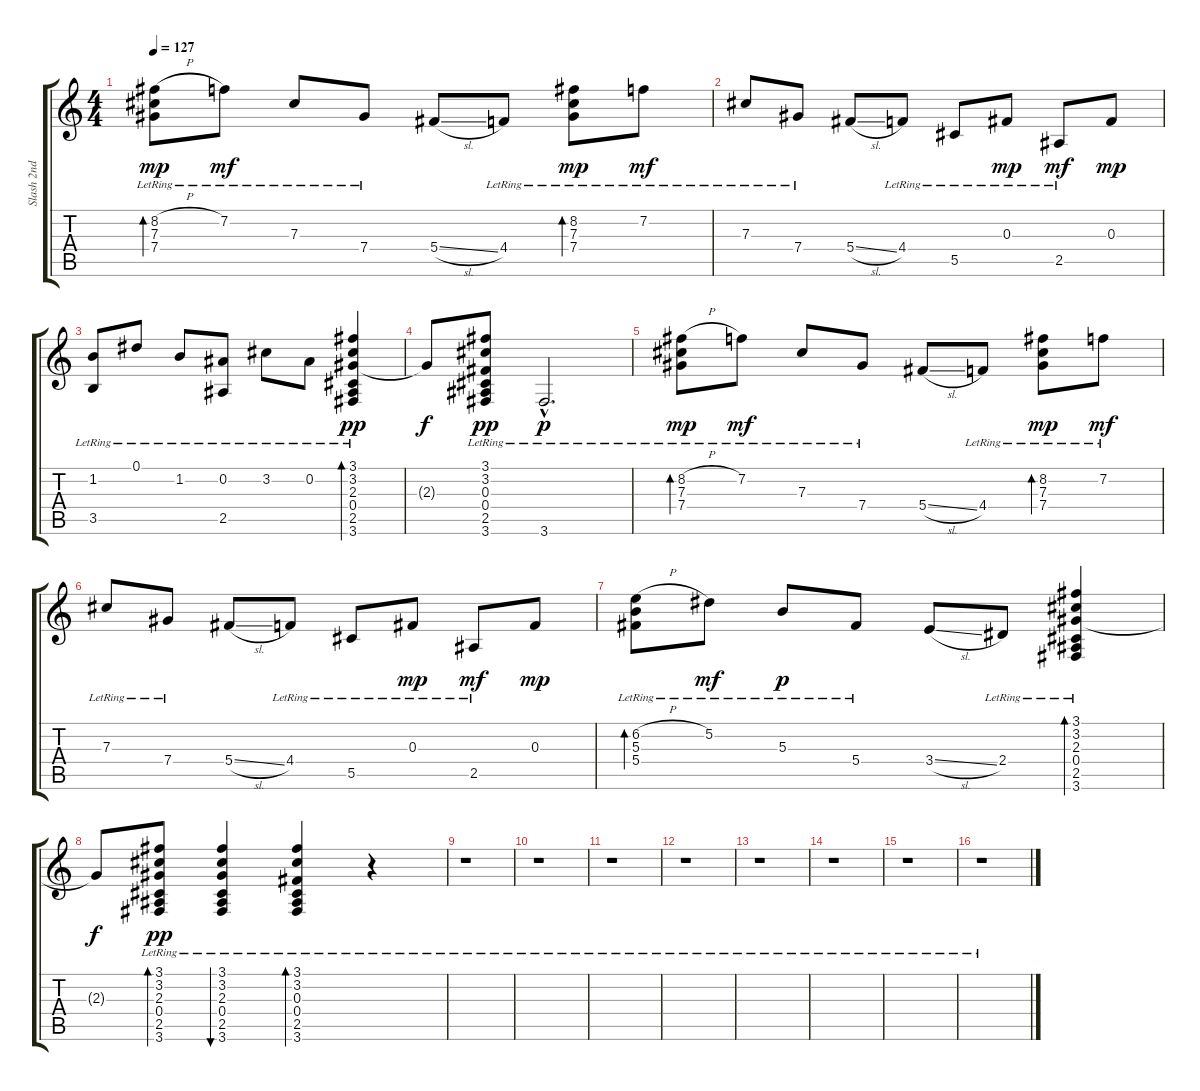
\track ("Slash 2nd" "Slash 2nd") {instrument electricguitarjazz}
\staff {score tabs}
\tuning (Eb4 Bb3 Gb3 Db3 Ab2 Eb2) {hide}
\ts (4 4)
\tempo 127
\clef g2
\ks c
(8.2{h} 7.3{lr} 7.4{lr}).8{bd 480 dy mp} 7.2{lr}.8{dy mf} 7.3{lr}.8 7.4{lr}.8 5.4{sl}.8 4.4{lr}.8 (8.2{lr} 7.3{lr} 7.4{lr}).8{bd 480 dy mp} 7.2{lr}.8{dy mf} |
7.3{lr}.8 7.4{lr}.8 5.4{sl}.8 4.4{lr}.8 5.5{lr}.8 0.3{lr}.8{dy mp} 2.5{lr}.8{dy mf} 0.3.8{dy mp} |
(1.2{lr} 3.5{lr}).8 0.1{lr}.8 1.2{lr}.8 (0.2{lr} 2.5{lr}).8 3.2{lr}.8 0.2{lr}.8 (3.1{lr} 3.2{lr} 2.3{lr} 0.4{lr} 2.5{lr} 3.6{lr}).4{bd 240 dy pp} |
2.3{t}.8{dy f} (3.1{lr} 3.2{lr} 0.3{lr} 0.4{lr} 2.5{lr} 3.6{lr}).8{dy pp} 3.6{hac lr}.2{d dy p} |
(8.2{h} 7.3{lr} 7.4{lr}).8{bd 480 dy mp} 7.2{lr}.8{dy mf} 7.3{lr}.8 7.4{lr}.8 5.4{sl}.8 4.4{lr}.8 (8.2{lr} 7.3{lr} 7.4{lr}).8{bd 480 dy mp} 7.2{lr}.8{dy mf} |
7.3{lr}.8 7.4{lr}.8 5.4{sl}.8 4.4{lr}.8 5.5{lr}.8 0.3{lr}.8{dy mp} 2.5{lr}.8{dy mf} 0.3.8{dy mp} |
(6.2{h} 5.3{lr} 5.4{lr}).8{bd 480} 5.2{lr}.8{dy mf} 5.3{lr}.8{dy p} 5.4{lr}.8 3.4{sl}.8 2.4{lr}.8 (3.1{lr} 3.2{lr} 2.3{lr} 0.4{lr} 2.5{lr} 3.6{lr}).4{bd 60} |
2.3{t}.8{dy f} (3.1{lr} 3.2{lr} 2.3{lr} 0.4{lr} 2.5{lr} 3.6{lr}).8{bd 60 dy pp} (3.1{lr} 3.2{lr} 2.3{lr} 0.4{lr} 2.5{lr} 3.6{lr}).4{bu 60} (3.1{lr} 3.2{lr} 0.3{lr} 0.4{lr} 2.5{lr} 3.6{lr}).4{bd 60} r.4 |
r.1 |
r.1 |
r.1 |
r.1 |
r.1 |
r.1 |
r.1 |
r.1
